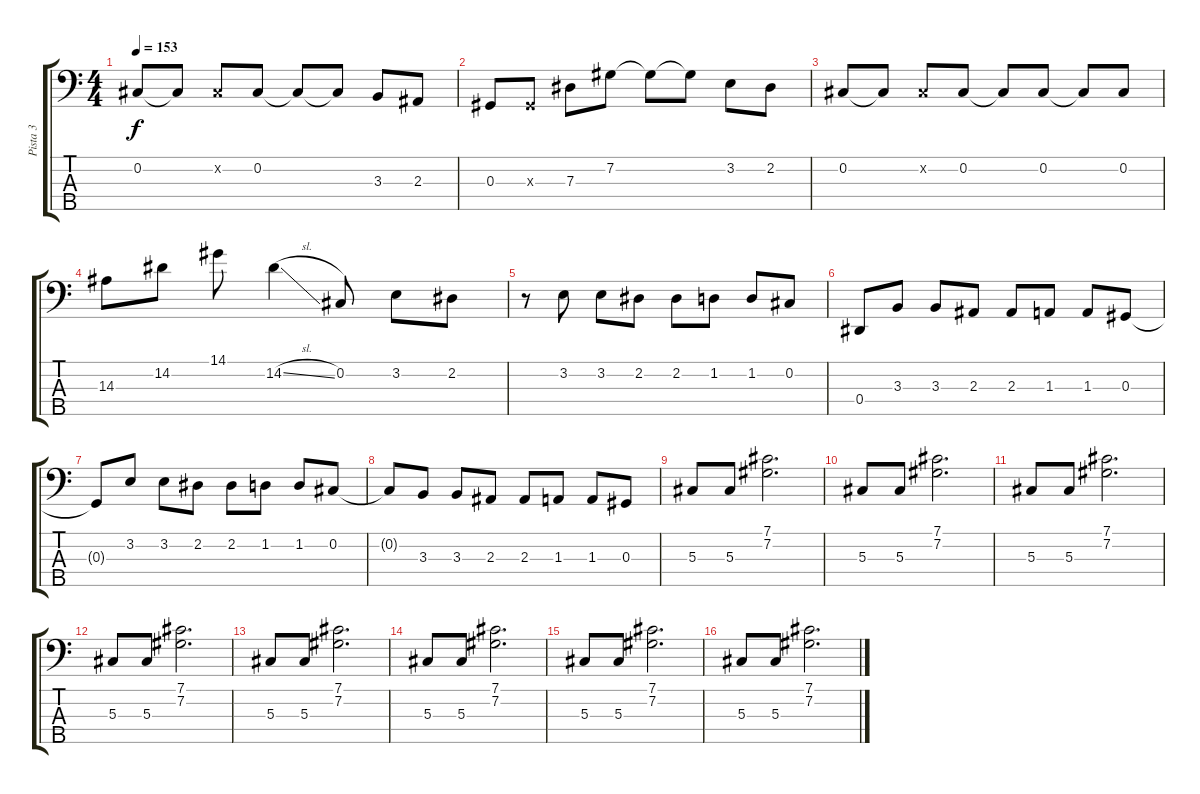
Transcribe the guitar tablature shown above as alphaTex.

\track ("Pista 3" "Pista 3") {instrument electricbassfinger}
\staff {score tabs}
\tuning (Gb2 Db2 Ab1 Eb1 Bb0) {hide}
\ts (4 4)
\tempo 153
\clef f4
\ks c
0.2.8{dy f} 0.2{t}.8 0.2{x}.8 0.2.8 0.2{t}.8 0.2{t}.8 3.3.8 2.3.8 |
0.3.8 0.3{x}.8 7.3.8 7.2.8 7.2{t}.8 7.2{t}.8 3.2.8 2.2.8 |
0.2.8 0.2{t}.8 0.2{x}.8 0.2.8 0.2{t}.8 0.2.8 0.2{t}.8 0.2.8 |
14.3.8 14.2.8 14.1.8 14.2{sl}.4 0.2.8 3.2.8 2.2.8 |
r.8 3.2.8 3.2.8 2.2.8 2.2.8 1.2.8 1.2.8 0.2.8 |
0.4.8 3.3.8 3.3.8 2.3.8 2.3.8 1.3.8 1.3.8 0.3.8 |
0.3{t}.8 3.2.8 3.2.8 2.2.8 2.2.8 1.2.8 1.2.8 0.2.8 |
0.2{t}.8 3.3.8 3.3.8 2.3.8 2.3.8 1.3.8 1.3.8 0.3.8 |
5.3.8 5.3.8 (7.1 7.2).2{d} |
5.3.8 5.3.8 (7.1 7.2).2{d} |
5.3.8 5.3.8 (7.1 7.2).2{d} |
5.3.8 5.3.8 (7.1 7.2).2{d} |
5.3.8 5.3.8 (7.1 7.2).2{d} |
5.3.8 5.3.8 (7.1 7.2).2{d} |
5.3.8 5.3.8 (7.1 7.2).2{d} |
5.3.8 5.3.8 (7.1 7.2).2{d}
